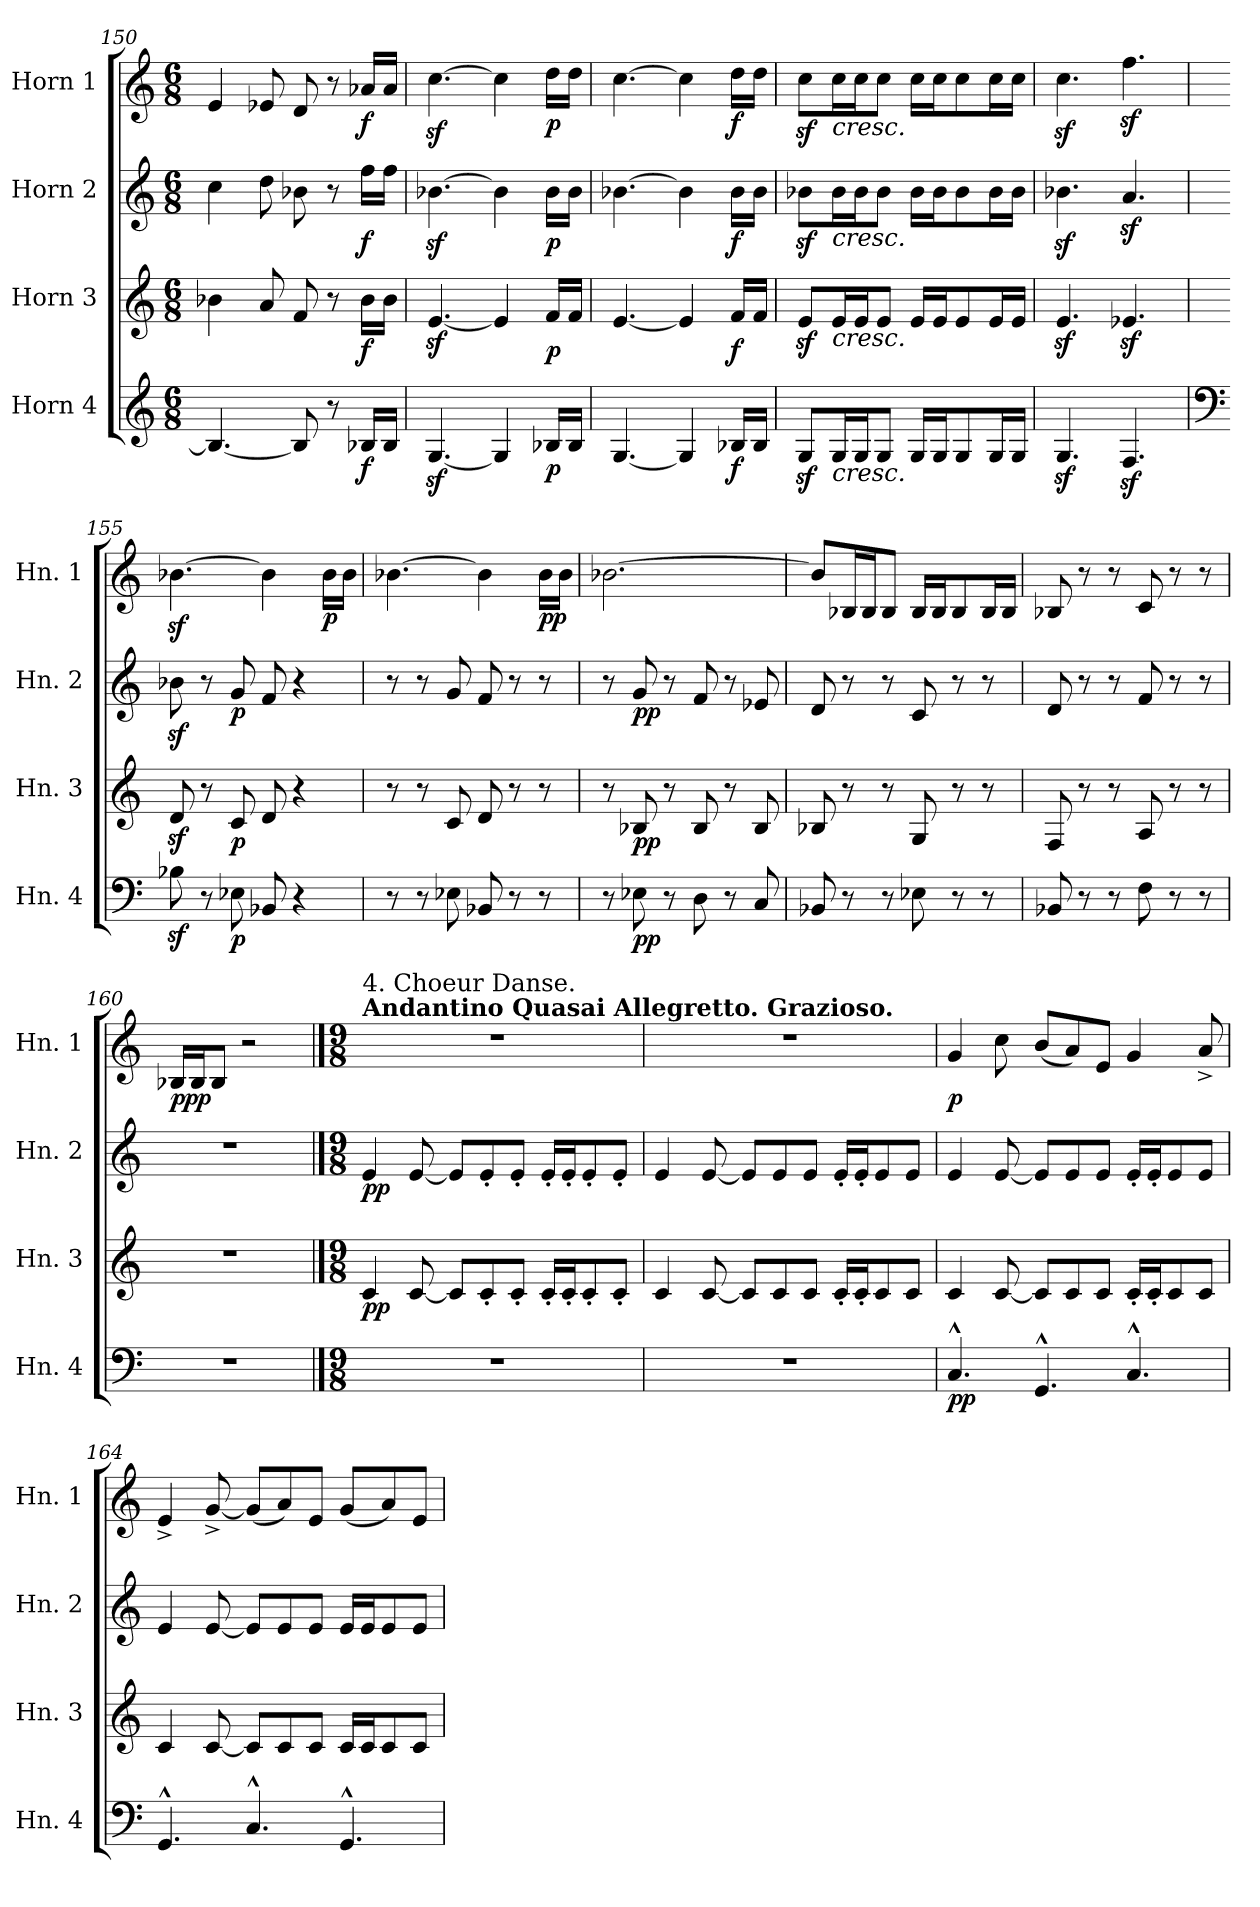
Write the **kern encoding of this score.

**kern	**dynam	**kern	**dynam	**kern	**dynam	**kern	**dynam
*part4	*part4	*part3	*part3	*part2	*part2	*part1	*part1
*staff4	*staff4	*staff3	*staff3	*staff2	*staff2	*staff1	*staff1
*I"Horn 4	*	*I"Horn 3	*	*I"Horn 2	*	*I"Horn 1	*
*I'Hn. 4	*	*I'Hn. 3	*	*I'Hn. 2	*	*I'Hn. 1	*
*clefG2	*	*clefG2	*	*clefG2	*	*clefG2	*
*ITrd4c7	*	*ITrd4c7	*	*ITrd4c7	*	*ITrd4c7	*
*k[b-]	*	*k[b-]	*	*k[b-]	*	*k[b-]	*
*M6/8	*	*M6/8	*	*M6/8	*	*M6/8	*
=150	=150	=150	=150	=150	=150	=150	=150
4.E-/_	.	4e-X\	.	4f\	.	4A/	.
.	.	8d/	.	8g\	.	8A-X/	.
8E-/]	.	8B-/	.	8e-X\	.	8G/	.
8r	.	8r	.	8r	.	8r	.
!	!LO:DY:b	!	!LO:DY:b	!	!LO:DY:b	!	!LO:DY:b
16E-X/LL	f	16e-\LL	f	16b-\LL	f	16d-X/LL	f
16E-/JJ	.	16e-\JJ	.	16b-\JJ	.	16d-/JJ	.
!!LO:LB:g=z
=151	=151	=151	=151	=151	=151	=151	=151
[4.Cz</	.	[4.Az</	.	[4.e-Xz<\	.	[4.fz<\	.
4C/]	.	4A/]	.	4e-\]	.	4f\]	.
!	!LO:DY:b	!	!LO:DY:b	!	!LO:DY:b	!	!LO:DY:b
16E-X/LL	p	16B-/LL	p	16e-\LL	p	16g\LL	p
16E-/JJ	.	16B-/JJ	.	16e-\JJ	.	16g\JJ	.
=152	=152	=152	=152	=152	=152	=152	=152
[4.C/	.	[4.A/	.	[4.e-X\	.	[4.f\	.
4C/]	.	4A/]	.	4e-\]	.	4f\]	.
!	!LO:DY:b	!	!LO:DY:b	!	!LO:DY:b	!	!LO:DY:b
16E-X/LL	f	16B-/LL	f	16e-\LL	f	16g\LL	f
16E-/JJ	.	16B-/JJ	.	16e-\JJ	.	16g\JJ	.
=153	=153	=153	=153	=153	=153	=153	=153
8Cz</L	.	8Az</L	.	8e-Xz<\L	.	8fz<\L	.
!	!	!	!	!	!	!LO:TX:b:i:t=cresc.	!
!	!	!	!	!LO:TX:b:i:t=cresc.	!	!	!
!	!	!LO:TX:b:i:t=cresc.	!	!	!	!	!
!LO:TX:b:i:t=cresc.	!	!	!	!	!	!	!
16C/L	.	16A/L	.	16e-\L	.	16f\L	.
16C/J	.	16A/J	.	16e-\J	.	16f\J	.
8C/J	.	8A/J	.	8e-\J	.	8f\J	.
16C/LL	.	16A/LL	.	16e-\LL	.	16f\LL	.
16C/J	.	16A/J	.	16e-\J	.	16f\J	.
8C/	.	8A/	.	8e-\	.	8f\	.
16C/L	.	16A/L	.	16e-\L	.	16f\L	.
16C/JJ	.	16A/JJ	.	16e-\JJ	.	16f\JJ	.
=154	=154	=154	=154	=154	=154	=154	=154
4.Cz</	.	4.Az</	.	4.e-Xz<\	.	4.fz<\	.
4.BB-z</	.	4.A-Xz</	.	4.dz</	.	4.b-z<\	.
=155	=155	=155	=155	=155	=155	=155	=155
*clefF4	*	*	*	*	*	*	*
8E-Xz<\	.	8Gz</	.	8e-Xz<\	.	[4.e-Xz<\	.
8r	.	8r	.	8r	.	.	.
!	!LO:DY:b	!	!LO:DY:b	!	!LO:DY:b	!	!
8AA-X\	p	8F/	p	8c/	p	.	.
8EE-X/	.	8G/	.	8B-/	.	4e-\]	.
4r	.	4r	.	4r	.	.	.
!	!	!	!	!	!	!	!LO:DY:b
.	.	.	.	.	.	16e-\LL	p
.	.	.	.	.	.	16e-\JJ	.
=156	=156	=156	=156	=156	=156	=156	=156
8r	.	8r	.	8r	.	[4.e-X\	.
8r	.	8r	.	8r	.	.	.
8AA-X\	.	8F/	.	8c/	.	.	.
8EE-X/	.	8G/	.	8B-/	.	4e-\]	.
8r	.	8r	.	8r	.	.	.
!	!	!	!	!	!	!	!LO:DY:b
8r	.	8r	.	8r	.	16e-\LL	pp
.	.	.	.	.	.	16e-\JJ	.
!!LO:LB:g=z
=157	=157	=157	=157	=157	=157	=157	=157
8r	.	8r	.	8r	.	[2.e-X\	.
!	!LO:DY:b	!	!LO:DY:b	!	!LO:DY:b	!	!
8AA-X\	pp	8E-X/	pp	8c/	pp	.	.
8r	.	8r	.	8r	.	.	.
8GG\	.	8E-/	.	8B-/	.	.	.
8r	.	8r	.	8r	.	.	.
8FF/	.	8E-/	.	8A-X/	.	.	.
=158	=158	=158	=158	=158	=158	=158	=158
8EE-X/	.	8E-X/	.	8G/	.	8e-/L]	.
8r	.	8r	.	8r	.	16E-X/L	.
.	.	.	.	.	.	16E-/J	.
8r	.	8r	.	8r	.	8E-/J	.
8AA-X\	.	8C/	.	8F/	.	16E-/LL	.
.	.	.	.	.	.	16E-/J	.
8r	.	8r	.	8r	.	8E-/	.
8r	.	8r	.	8r	.	16E-/L	.
.	.	.	.	.	.	16E-/JJ	.
=159	=159	=159	=159	=159	=159	=159	=159
8EE-X/	.	8BB-/	.	8G/	.	8E-X/	.
8r	.	8r	.	8r	.	8r	.
8r	.	8r	.	8r	.	8r	.
8BB-\	.	8D/	.	8B-/	.	8F/	.
8r	.	8r	.	8r	.	8r	.
8r	.	8r	.	8r	.	8r	.
=160	=160	=160	=160	=160	=160	=160	=160
!	!	!	!	!	!	!	!LO:DY:b
2.r	.	2.r	.	2.r	.	16E-X/LL	ppp
.	.	.	.	.	.	16E-/J	.
.	.	.	.	.	.	8E-/J	.
.	.	.	.	.	.	2r	.
!!LO:PB:g=z
==161	==161	==161	==161	==161	==161	==161	==161
*M9/8	*	*M9/8	*	*M9/8	*	*M9/8	*
!	!	!	!	!	!	!LO:TX:a:B:t=Andantino Quasai Allegretto. Grazioso.	!
!	!	!	!	!	!	!LO:TX:t=4. Choeur Danse.	!
!	!	!	!LO:DY:b	!	!LO:DY:b	!	!
8%9r	.	4F/	pp	4A/	pp	8%9r	.
.	.	[8F/	.	[8A/	.	.	.
.	.	8F/L]	.	8A/L]	.	.	.
.	.	8F'/	.	8A'/	.	.	.
.	.	8F'/J	.	8A'/J	.	.	.
.	.	16F'/LL	.	16A'/LL	.	.	.
.	.	16F'/J	.	16A'/J	.	.	.
.	.	8F'/	.	8A'/	.	.	.
.	.	8F'/J	.	8A'/J	.	.	.
=162	=162	=162	=162	=162	=162	=162	=162
8%9r	.	4F/	.	4A/	.	8%9r	.
.	.	[8F/	.	[8A/	.	.	.
.	.	8F/L]	.	8A/L]	.	.	.
.	.	8F/	.	8A/	.	.	.
.	.	8F/J	.	8A/J	.	.	.
.	.	16F'/LL	.	16A'/LL	.	.	.
.	.	16F'/J	.	16A'/J	.	.	.
.	.	8F/	.	8A/	.	.	.
.	.	8F/J	.	8A/J	.	.	.
=163	=163	=163	=163	=163	=163	=163	=163
!	!LO:DY:b	!	!	!	!	!	!LO:DY:b
4.FF^^/	pp	4F/	.	4A/	.	4c/	p
.	.	[8F/	.	[8A/	.	8f\	.
4.CC^^/	.	8F/L]	.	8A/L]	.	(<8e/L	.
.	.	8F/	.	8A/	.	8d/)	.
.	.	8F/J	.	8A/J	.	8A/J	.
4.FF^^/	.	16F'/LL	.	16A'/LL	.	4c/	.
.	.	16F'/J	.	16A'/J	.	.	.
.	.	8F/	.	8A/	.	.	.
.	.	8F/J	.	8A/J	.	8d^/	.
!!LO:LB:g=z
=164	=164	=164	=164	=164	=164	=164	=164
4.CC^^/	.	4F/	.	4A/	.	4A^/	.
.	.	[8F/	.	[8A/	.	[8c^/	.
4.FF^^/	.	8F/L]	.	8A/L]	.	(<8c/L]	.
.	.	8F/	.	8A/	.	8d/)	.
.	.	8F/J	.	8A/J	.	8A/J	.
4.CC^^/	.	16F/LL	.	16A/LL	.	(<8c/L	.
.	.	16F/J	.	16A/J	.	.	.
.	.	8F/	.	8A/	.	8d/)	.
.	.	8F/J	.	8A/J	.	8A/J	.
=	=	=	=	=	=	=	=
*-	*-	*-	*-	*-	*-	*-	*-
